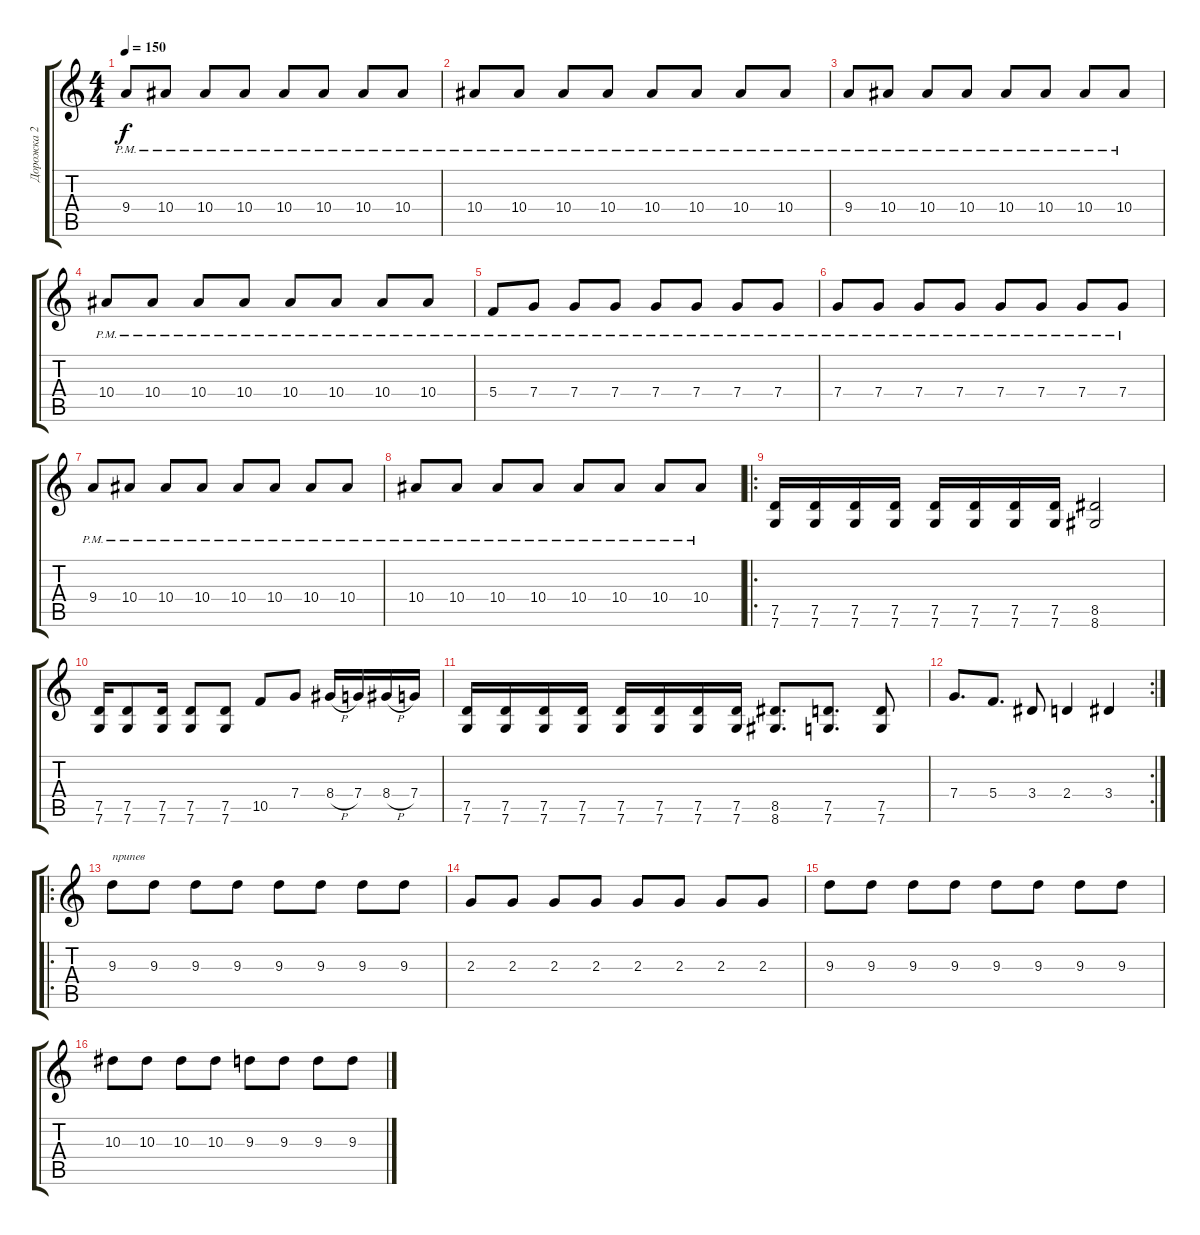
\track ("Дорожка 2" "Дорожка 2") {instrument distortionguitar}
\staff {score tabs}
\tuning (D4 A3 F3 C3 G2 C2) {hide}
\ts (4 4)
\tempo 150
\clef g2
\ks c
9.4{pm}.8{dy f} 10.4{pm}.8 10.4{pm}.8 10.4{pm}.8 10.4{pm}.8 10.4{pm}.8 10.4{pm}.8 10.4{pm}.8 |
10.4{pm}.8 10.4{pm}.8 10.4{pm}.8 10.4{pm}.8 10.4{pm}.8 10.4{pm}.8 10.4{pm}.8 10.4{pm}.8 |
9.4{pm}.8 10.4{pm}.8 10.4{pm}.8 10.4{pm}.8 10.4{pm}.8 10.4{pm}.8 10.4{pm}.8 10.4{pm}.8 |
10.4{pm}.8 10.4{pm}.8 10.4{pm}.8 10.4{pm}.8 10.4{pm}.8 10.4{pm}.8 10.4{pm}.8 10.4{pm}.8 |
5.4{pm}.8 7.4{pm}.8 7.4{pm}.8 7.4{pm}.8 7.4{pm}.8 7.4{pm}.8 7.4{pm}.8 7.4{pm}.8 |
7.4{pm}.8 7.4{pm}.8 7.4{pm}.8 7.4{pm}.8 7.4{pm}.8 7.4{pm}.8 7.4{pm}.8 7.4{pm}.8 |
9.4{pm}.8 10.4{pm}.8 10.4{pm}.8 10.4{pm}.8 10.4{pm}.8 10.4{pm}.8 10.4{pm}.8 10.4{pm}.8 |
10.4{pm}.8 10.4{pm}.8 10.4{pm}.8 10.4{pm}.8 10.4{pm}.8 10.4{pm}.8 10.4{pm}.8 10.4{pm}.8 |
\ro
(7.5 7.6).16 (7.5 7.6).16 (7.5 7.6).16 (7.5 7.6).16 (7.5 7.6).16 (7.5 7.6).16 (7.5 7.6).16 (7.5 7.6).16 (8.5 8.6).2 |
(7.5 7.6).16 (7.5 7.6).8 (7.5 7.6).16 (7.5 7.6).8 (7.5 7.6).8 10.5.8 7.4.8 8.4{h}.16 7.4.16 8.4{h}.16 7.4.16 |
(7.5 7.6).16 (7.5 7.6).16 (7.5 7.6).16 (7.5 7.6).16 (7.5 7.6).16 (7.5 7.6).16 (7.5 7.6).16 (7.5 7.6).16 (8.5 8.6).8{d} (7.5 7.6).8{d} (7.5 7.6).8 |
\rc 2
7.4.8{d} 5.4.8{d} 3.4.8 2.4.4 3.4.4 |
\ro
9.3.8{txt "припев"} 9.3.8 9.3.8 9.3.8 9.3.8 9.3.8 9.3.8 9.3.8 |
2.3.8 2.3.8 2.3.8 2.3.8 2.3.8 2.3.8 2.3.8 2.3.8 |
9.3.8 9.3.8 9.3.8 9.3.8 9.3.8 9.3.8 9.3.8 9.3.8 |
10.3.8 10.3.8 10.3.8 10.3.8 9.3.8 9.3.8 9.3.8 9.3.8
